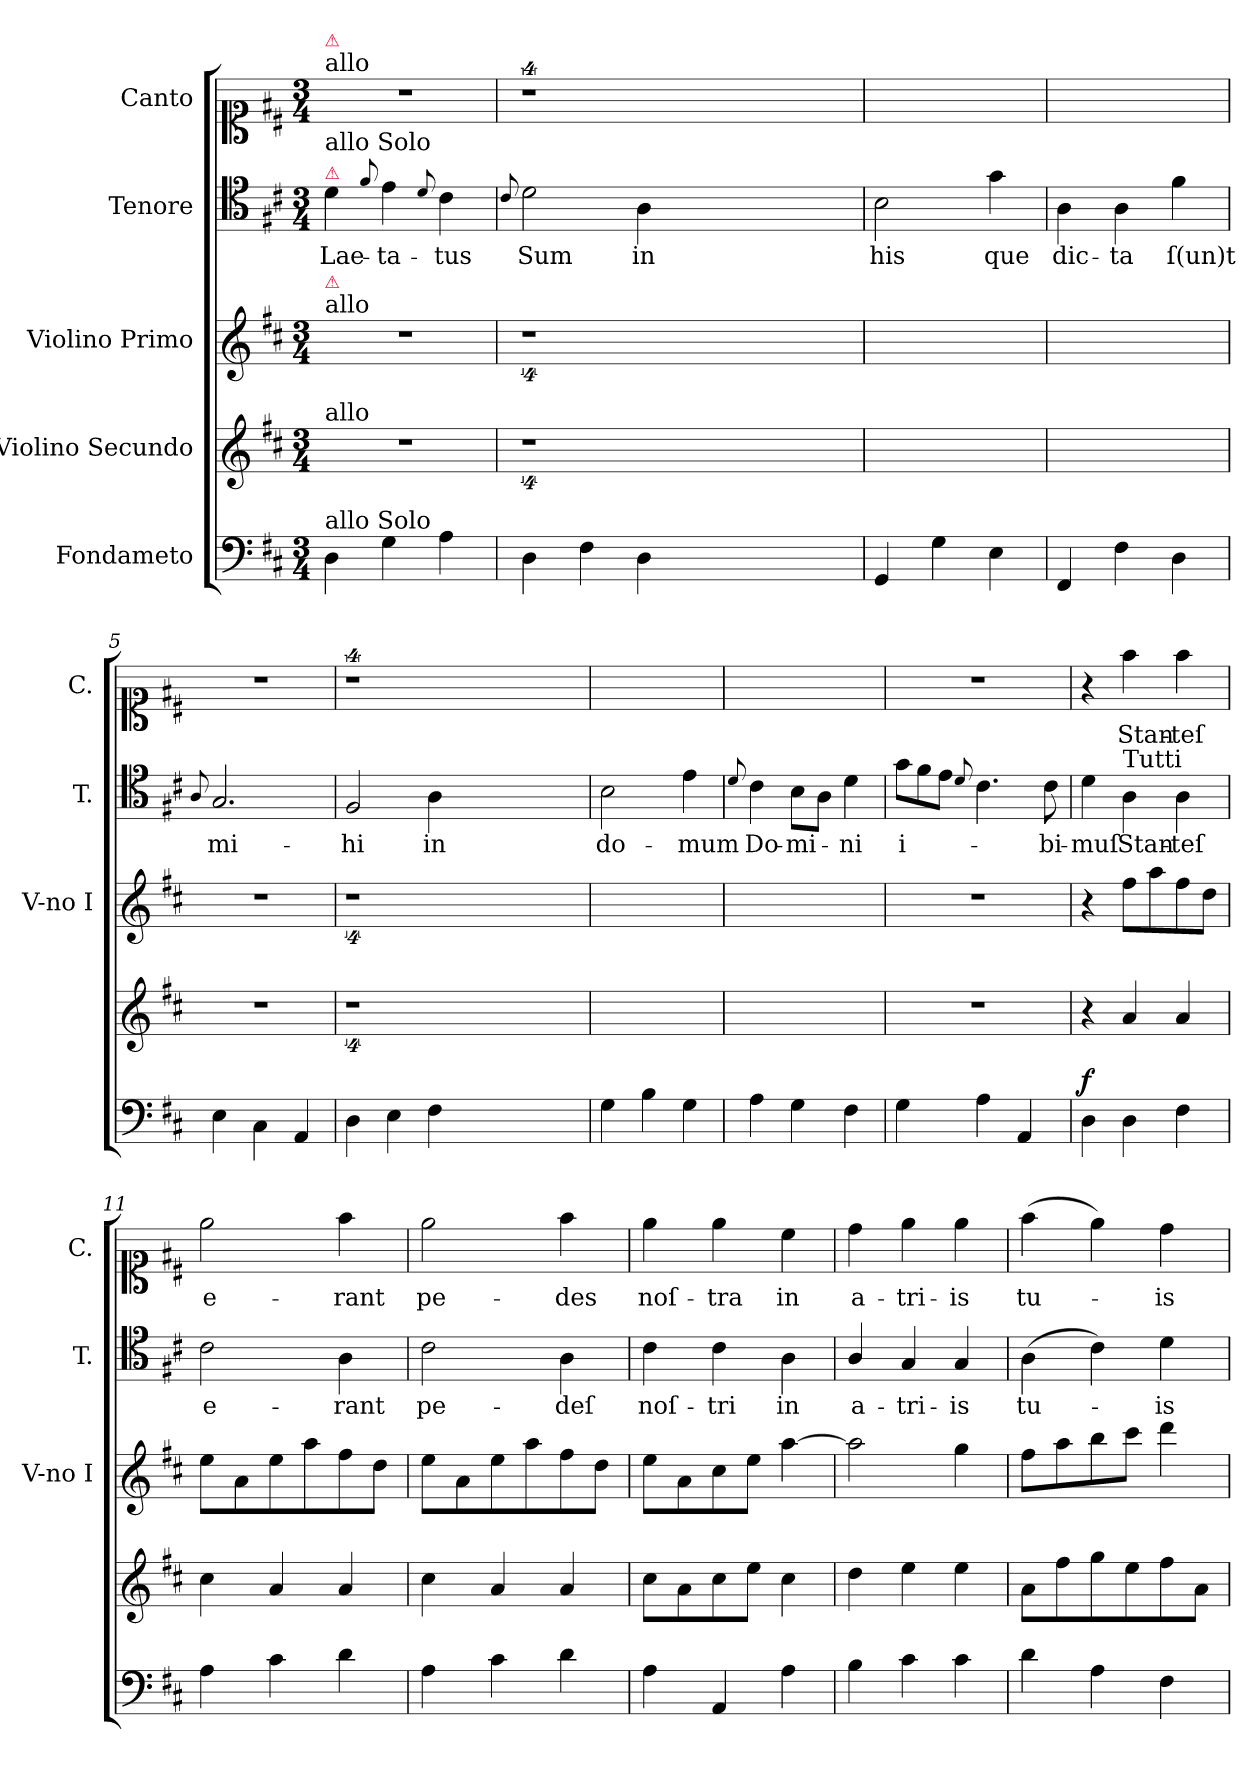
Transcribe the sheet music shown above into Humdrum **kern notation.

**kern	**dynam	**kern	**kern	**kern	**text	**kern	**text
*part5	*part5	*part4	*part3	*part2	*part2	*part1	*part1
*staff5	*staff5	*staff4	*staff3	*staff2	*staff2	*staff1	*staff1
*I"Fondameto	*	*I"Violino Secundo	*I"Violino Primo	*I"Tenore	*	*I"Canto	*
*	*	*	*I'V-no I	*I'T.	*	*I'C.	*
*clefF4	*	*clefG2	*clefG2	*clefC4	*	*clefC1	*
*k[f#c#]	*	*k[f#c#]	*k[f#c#]	*k[f#c#]	*	*k[f#c#]	*
*D:	*	*D:	*D:	*D:	*	*D:	*
*M3/4	*	*M3/4	*M3/4	*M3/4	*	*M3/4	*
=1	=1	=1	=1	=1	=1	=1	=1
!	!	!	!	!	!	!LO:TX:a:t=allo	!
!	!	!	!	!	!	!LO:TX:a:color=crimson:t=⚠	!
!	!	!	!	!LO:TX:a:t=allo Solo	!	!	!
!	!	!	!	!LO:TX:a:color=crimson:t=⚠	!	!	!
!	!	!	!LO:TX:a:t=allo	!	!	!	!
!	!	!	!LO:TX:a:color=crimson:t=⚠	!	!	!	!
!	!	!LO:TX:a:t=allo	!	!	!	!	!
!LO:TX:a:t=allo Solo	!	!	!	!	!	!	!
4D\	.	2.r	2.r	4d\	Lae-	2.r	.
.	.	.	.	8qqf#/	.	.	.
4G\	.	.	.	4e\	-ta-	.	.
.	.	.	.	8qqd/	.	.	.
4A\	.	.	.	4c#\	-tus	.	.
=2	=2	=2	=2	=2	=2	=2	=2
.	.	.	.	8qqc#/	.	.	.
4D\	.	4%9r	4%9r	2d\	Sum	4%9r	.
4F#\	.	.	.	.	.	.	.
4D\	.	.	.	4A\	in	.	.
1.ryy	.	.	.	1.ryy	.	.	.
=3	=3	=3	=3	=3	=3	=3	=3
4GG/	.	2.ryy	2.ryy	2B\	his	2.ryy	.
4G\	.	.	.	.	.	.	.
4E\	.	.	.	4g\	que	.	.
=4	=4	=4	=4	=4	=4	=4	=4
4FF#/	.	2.ryy	2.ryy	4A\	dic-	2.ryy	.
4F#\	.	.	.	4A\	-ta	.	.
4D\	.	.	.	4f#\	ſ(un)t	.	.
=5	=5	=5	=5	=5	=5	=5	=5
.	.	.	.	8qqA/	.	.	.
4E\	.	2.r	2.r	2.G/	mi-	2.r	.
4C#\	.	.	.	.	.	.	.
4AA/	.	.	.	.	.	.	.
=6	=6	=6	=6	=6	=6	=6	=6
4D\	.	4%9r	4%9r	2F#/	-hi	4%9r	.
4E\	.	.	.	.	.	.	.
4F#\	.	.	.	4A\	in	.	.
1.ryy	.	.	.	1.ryy	.	.	.
=7	=7	=7	=7	=7	=7	=7	=7
4G\	.	2.ryy	2.ryy	2B\	do-	2.ryy	.
4B\	.	.	.	.	.	.	.
4G\	.	.	.	4e\	-mum	.	.
=8	=8	=8	=8	=8	=8	=8	=8
.	.	.	.	8qqd/	.	.	.
4A\	.	2.ryy	2.ryy	4c#\	Do-	2.ryy	.
4G\	.	.	.	8B\L	-mi-	.	.
.	.	.	.	8A\J	.	.	.
4F#\	.	.	.	4d\	-ni	.	.
=9	=9	=9	=9	=9	=9	=9	=9
*	*	*	*	*Xtuplet	*	*	*
4G\	.	2.r	2.r	12g\L	i-	2.r	.
.	.	.	.	12f#\	.	.	.
.	.	.	.	12e\J	.	.	.
.	.	.	.	8qqd/	.	.	.
4A\	.	.	.	4.c#\	.	.	.
4AA/	.	.	.	.	.	.	.
.	.	.	.	8c#\	-bi-	.	.
=10	=10	=10	=10	=10	=10	=10	=10
!	!LO:DY:a	!	!	!	!	!	!
4D\	f	4r	4r	4d\	-muſ	4r	.
!	!	!	!	!LO:TX:a:t=Tutti	!	!	!
4D\	.	4a/	8ff#\L	4A\	Stan-	4ff#\	Stan-
.	.	.	8aa\	.	.	.	.
4F#\	.	4a/	8ff#\	4A\	-teſ	4ff#\	-teſ
.	.	.	8dd\J	.	.	.	.
=11	=11	=11	=11	=11	=11	=11	=11
4A\	.	4cc#\	8ee\L	2c#\	e-	2ee\	e-
.	.	.	8a\	.	.	.	.
4c#\	.	4a/	8ee\	.	.	.	.
.	.	.	8aa\	.	.	.	.
4d\	.	4a/	8ff#\	4A\	-rant	4ff#\	-rant
.	.	.	8dd\J	.	.	.	.
=12	=12	=12	=12	=12	=12	=12	=12
4A\	.	4cc#\	8ee\L	2c#\	pe-	2ee\	pe-
.	.	.	8a\	.	.	.	.
4c#\	.	4a/	8ee\	.	.	.	.
.	.	.	8aa\	.	.	.	.
4d\	.	4a/	8ff#\	4A\	-deſ	4ff#\	-des
.	.	.	8dd\J	.	.	.	.
=13	=13	=13	=13	=13	=13	=13	=13
4A\	.	8cc#\L	8ee\L	4c#\	noſ-	4ee\	noſ-
.	.	8a\	8a\	.	.	.	.
4AA/	.	8cc#\	8cc#\	4c#\	-tri	4ee\	-tra
.	.	8ee\J	8ee\J	.	.	.	.
4A\	.	4cc#\	[4aa\	4A\	in	4cc#\	in
=14	=14	=14	=14	=14	=14	=14	=14
4B\	.	4dd\	2aa\]	4A/	a-	4dd\	a-
4c#\	.	4ee\	.	4G/	-tri-	4ee\	-tri-
4c#\	.	4ee\	4gg\	4G/	-is	4ee\	-is
=15	=15	=15	=15	=15	=15	=15	=15
4d\	.	8a\L	8ff#\L	(4A\	tu-	(4ff#\	tu-
.	.	8ff#\	8aa\	.	.	.	.
4A\	.	8gg\	8bb\	4c#\)	.	4ee\)	.
.	.	8ee\	8ccc#\J	.	.	.	.
4F#\	.	8ff#\	4ddd\	4d\	-is	4dd\	-is
.	.	8a\J	.	.	.	.	.
=	=	=	=	=	=	=	=
*-	*-	*-	*-	*-	*-	*-	*-
